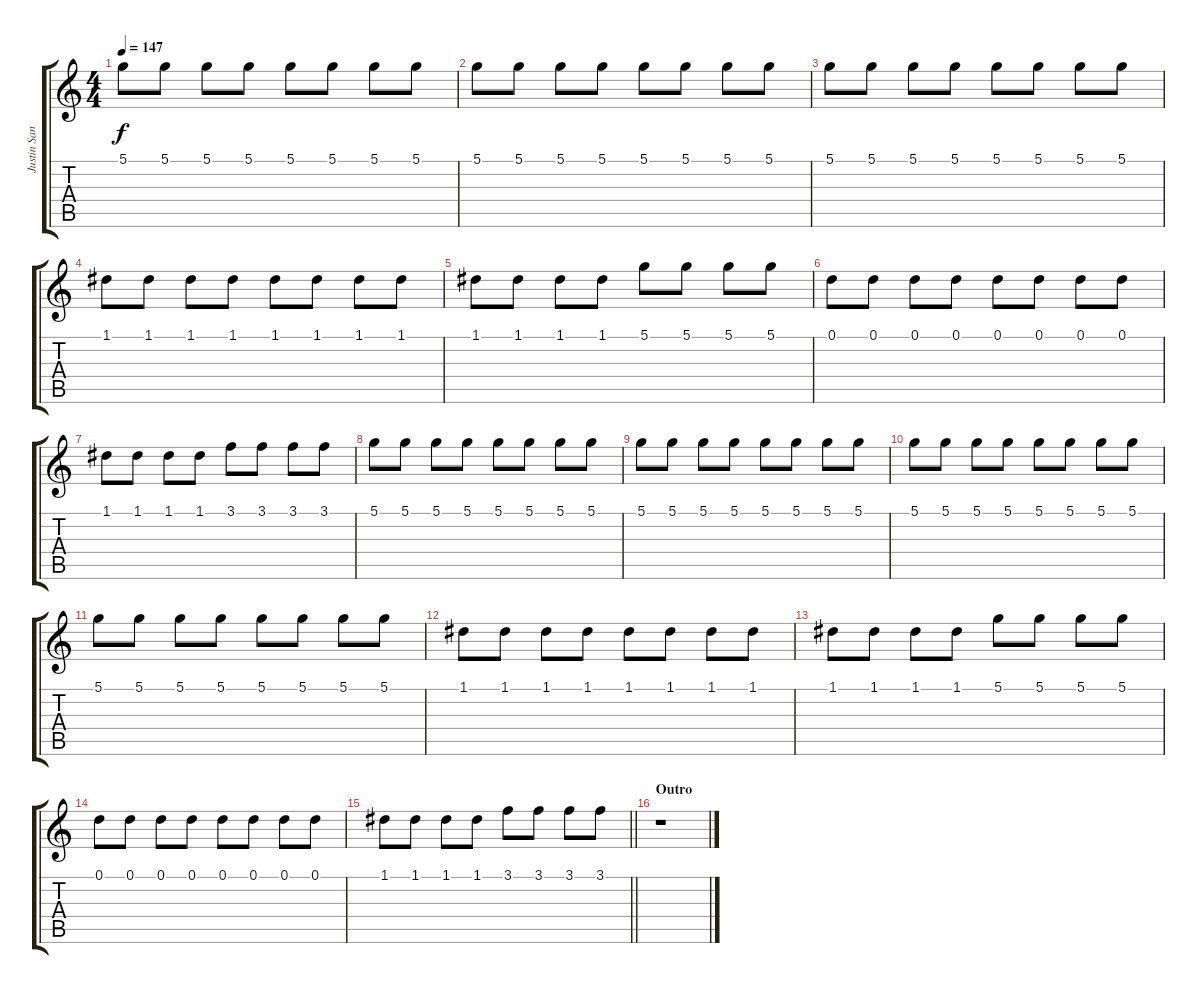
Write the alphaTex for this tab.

\track ("Justin Sane Guitar" "Justin San") {instrument distortionguitar}
\staff {score tabs}
\tuning (D4 A3 F3 C3 G2 D2) {hide}
\ts (4 4)
\tempo 147
\clef g2
\ks c
5.1.8{dy f} 5.1.8 5.1.8 5.1.8 5.1.8 5.1.8 5.1.8 5.1.8 |
5.1.8 5.1.8 5.1.8 5.1.8 5.1.8 5.1.8 5.1.8 5.1.8 |
5.1.8 5.1.8 5.1.8 5.1.8 5.1.8 5.1.8 5.1.8 5.1.8 |
1.1.8 1.1.8 1.1.8 1.1.8 1.1.8 1.1.8 1.1.8 1.1.8 |
1.1.8 1.1.8 1.1.8 1.1.8 5.1.8 5.1.8 5.1.8 5.1.8 |
0.1.8 0.1.8 0.1.8 0.1.8 0.1.8 0.1.8 0.1.8 0.1.8 |
1.1.8 1.1.8 1.1.8 1.1.8 3.1.8 3.1.8 3.1.8 3.1.8 |
5.1.8 5.1.8 5.1.8 5.1.8 5.1.8 5.1.8 5.1.8 5.1.8 |
5.1.8 5.1.8 5.1.8 5.1.8 5.1.8 5.1.8 5.1.8 5.1.8 |
5.1.8 5.1.8 5.1.8 5.1.8 5.1.8 5.1.8 5.1.8 5.1.8 |
5.1.8 5.1.8 5.1.8 5.1.8 5.1.8 5.1.8 5.1.8 5.1.8 |
1.1.8 1.1.8 1.1.8 1.1.8 1.1.8 1.1.8 1.1.8 1.1.8 |
1.1.8 1.1.8 1.1.8 1.1.8 5.1.8 5.1.8 5.1.8 5.1.8 |
0.1.8 0.1.8 0.1.8 0.1.8 0.1.8 0.1.8 0.1.8 0.1.8 |
\barLineRight lightlight
1.1.8 1.1.8 1.1.8 1.1.8 3.1.8 3.1.8 3.1.8 3.1.8 |
\section ("" "Outro")
r.1
